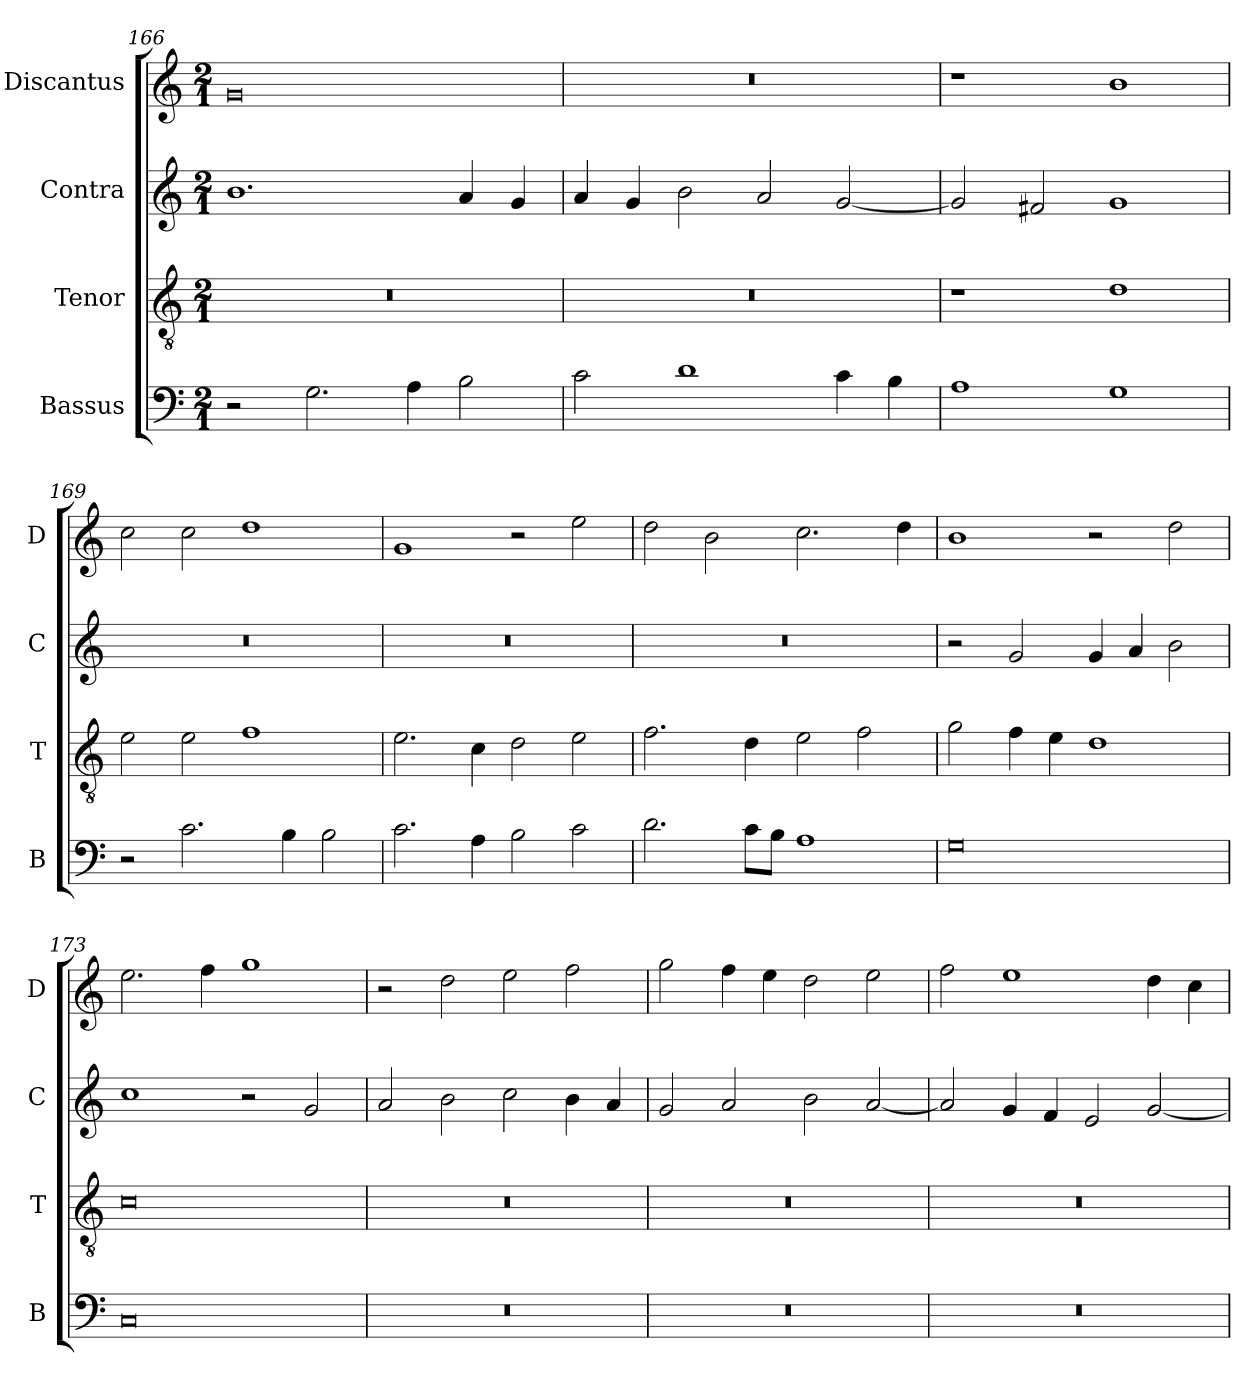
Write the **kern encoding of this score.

**kern	**kern	**kern	**kern
*part4	*part3	*part2	*part1
*staff4	*staff3	*staff2	*staff1
*I"Bassus	*I"Tenor	*I"Contra	*I"Discantus
*I'B	*I'T	*I'C	*I'D
*clefF4	*clefGv2	*clefG2	*clefG2
*k[]	*k[]	*k[]	*k[]
*M2/1	*M2/1	*M2/1	*M2/1
=166	=166	=166	=166
2r	0r	1.b	0g
2.G\	.	.	.
4A\	.	.	.
2B\	.	4a/	.
.	.	4g/	.
=167	=167	=167	=167
2c\	0r	4a/	0r
.	.	4g/	.
1d	.	2b\	.
.	.	2a/	.
4c\	.	[2g/	.
4B\	.	.	.
=168	=168	=168	=168
1A	1r	2g/]	1r
.	.	2f#X/	.
1G	1d	1g	1b
=169	=169	=169	=169
2r	2e\	0r	2cc\
2.c\	2e\	.	2cc\
.	1f	.	1dd
4B\	.	.	.
2B\	.	.	.
=170	=170	=170	=170
2.c\	2.e\	0r	1g
4A\	4c\	.	.
2B\	2d\	.	2r
2c\	2e\	.	2ee\
=171	=171	=171	=171
2.d\	2.f\	0r	2dd\
.	.	.	2b\
8c\L	4d\	.	.
8B\J	.	.	.
1A	2e\	.	2.cc\
.	2f\	.	.
.	.	.	4dd\
=172	=172	=172	=172
0G	2g\	2r	1b
.	4f\	2g/	.
.	4e\	.	.
.	1d	4g/	2r
.	.	4a/	.
.	.	2b\	2dd\
=173	=173	=173	=173
0C	0c	1cc	2.ee\
.	.	.	4ff\
.	.	2r	1gg
.	.	2g/	.
=174	=174	=174	=174
0r	0r	2a/	2r
.	.	2b\	2dd\
.	.	2cc\	2ee\
.	.	4b\	2ff\
.	.	4a/	.
=175	=175	=175	=175
0r	0r	2g/	2gg\
.	.	2a/	4ff\
.	.	.	4ee\
.	.	2b\	2dd\
.	.	[2a/	2ee\
=176	=176	=176	=176
0r	0r	2a/]	2ff\
.	.	4g/	1ee
.	.	4f/	.
.	.	2e/	.
.	.	[2g/	4dd\
.	.	.	4cc\
=	=	=	=
*-	*-	*-	*-
